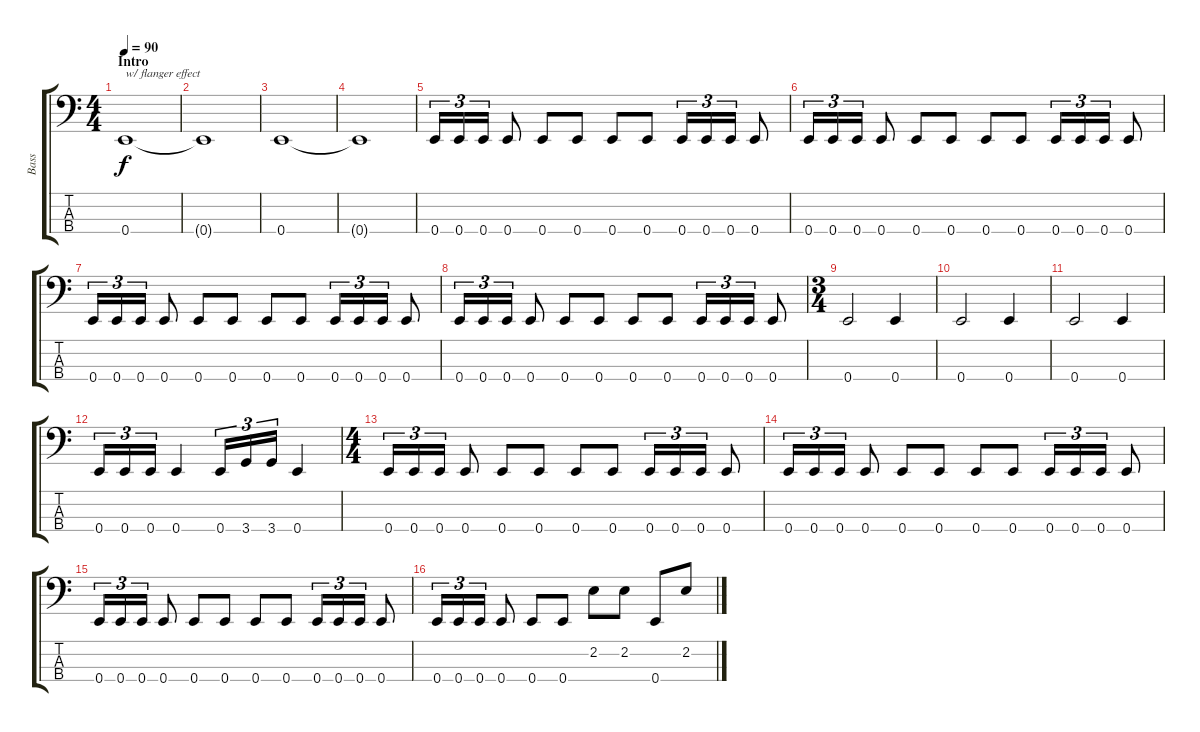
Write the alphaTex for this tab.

\track ("Bass" "Bass") {instrument slapbass1}
\staff {score tabs}
\tuning (G2 D2 A1 E1) {hide}
\ts (4 4)
\section ("" "Intro")
\tempo 90
\clef f4
\ks c
0.4.1{txt "w/ flanger effect" dy f instrument slapbass1} |
0.4{t}.1 |
0.4.1 |
0.4{t}.1 |
0.4.16{tu (3 2)} 0.4.16{tu (3 2)} 0.4.16{tu (3 2)} 0.4.8 0.4.8 0.4.8 0.4.8 0.4.8 0.4.16{tu (3 2)} 0.4.16{tu (3 2)} 0.4.16{tu (3 2)} 0.4.8 |
0.4.16{tu (3 2)} 0.4.16{tu (3 2)} 0.4.16{tu (3 2)} 0.4.8 0.4.8 0.4.8 0.4.8 0.4.8 0.4.16{tu (3 2)} 0.4.16{tu (3 2)} 0.4.16{tu (3 2)} 0.4.8 |
0.4.16{tu (3 2)} 0.4.16{tu (3 2)} 0.4.16{tu (3 2)} 0.4.8 0.4.8 0.4.8 0.4.8 0.4.8 0.4.16{tu (3 2)} 0.4.16{tu (3 2)} 0.4.16{tu (3 2)} 0.4.8 |
0.4.16{tu (3 2)} 0.4.16{tu (3 2)} 0.4.16{tu (3 2)} 0.4.8 0.4.8 0.4.8 0.4.8 0.4.8 0.4.16{tu (3 2)} 0.4.16{tu (3 2)} 0.4.16{tu (3 2)} 0.4.8 |
\ts (3 4)
0.4.2 0.4.4 |
0.4.2 0.4.4 |
0.4.2 0.4.4 |
0.4.16{tu (3 2)} 0.4.16{tu (3 2)} 0.4.16{tu (3 2)} 0.4.4 0.4.16{tu (3 2)} 3.4.16{tu (3 2)} 3.4.16{tu (3 2)} 0.4.4 |
\ts (4 4)
0.4.16{tu (3 2)} 0.4.16{tu (3 2)} 0.4.16{tu (3 2)} 0.4.8 0.4.8 0.4.8 0.4.8 0.4.8 0.4.16{tu (3 2)} 0.4.16{tu (3 2)} 0.4.16{tu (3 2)} 0.4.8 |
0.4.16{tu (3 2)} 0.4.16{tu (3 2)} 0.4.16{tu (3 2)} 0.4.8 0.4.8 0.4.8 0.4.8 0.4.8 0.4.16{tu (3 2)} 0.4.16{tu (3 2)} 0.4.16{tu (3 2)} 0.4.8 |
0.4.16{tu (3 2)} 0.4.16{tu (3 2)} 0.4.16{tu (3 2)} 0.4.8 0.4.8 0.4.8 0.4.8 0.4.8 0.4.16{tu (3 2)} 0.4.16{tu (3 2)} 0.4.16{tu (3 2)} 0.4.8 |
0.4.16{tu (3 2)} 0.4.16{tu (3 2)} 0.4.16{tu (3 2)} 0.4.8 0.4.8 0.4.8 2.2.8 2.2.8 0.4.8 2.2.8
